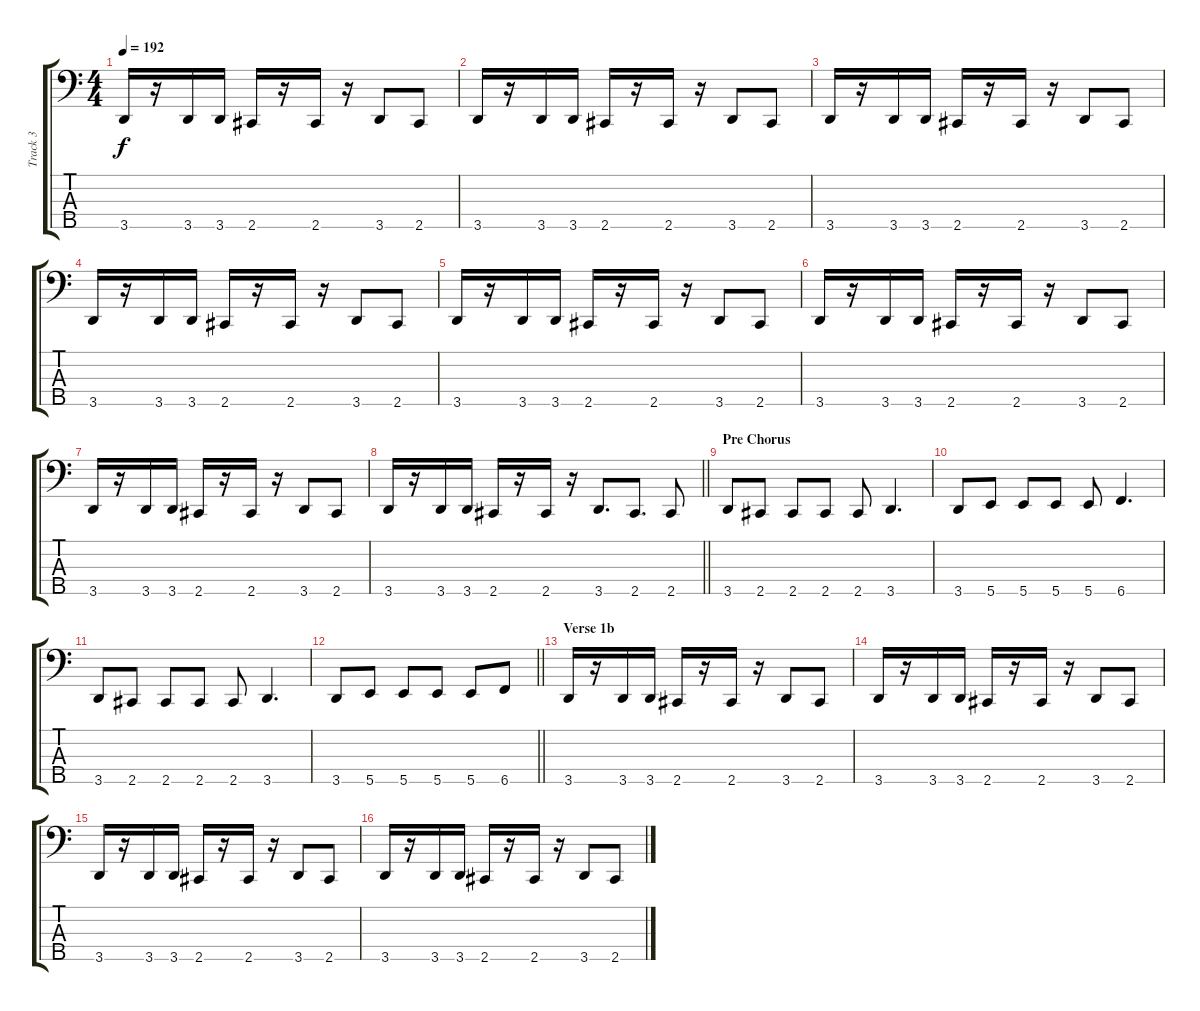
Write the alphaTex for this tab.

\track ("Track 3" "Track 3") {instrument electricbassfinger}
\staff {score tabs}
\tuning (G2 D2 A1 E1 B0) {hide}
\ts (4 4)
\tempo 192
\clef f4
\ks c
3.5.16{dy f} r.16 3.5.16 3.5.16 2.5.16 r.16 2.5.16 r.16 3.5.8 2.5.8 |
3.5.16 r.16 3.5.16 3.5.16 2.5.16 r.16 2.5.16 r.16 3.5.8 2.5.8 |
3.5.16 r.16 3.5.16 3.5.16 2.5.16 r.16 2.5.16 r.16 3.5.8 2.5.8 |
3.5.16 r.16 3.5.16 3.5.16 2.5.16 r.16 2.5.16 r.16 3.5.8 2.5.8 |
3.5.16 r.16 3.5.16 3.5.16 2.5.16 r.16 2.5.16 r.16 3.5.8 2.5.8 |
3.5.16 r.16 3.5.16 3.5.16 2.5.16 r.16 2.5.16 r.16 3.5.8 2.5.8 |
3.5.16 r.16 3.5.16 3.5.16 2.5.16 r.16 2.5.16 r.16 3.5.8 2.5.8 |
\barLineRight lightlight
3.5.16 r.16 3.5.16 3.5.16 2.5.16 r.16 2.5.16 r.16 3.5.8{d} 2.5.8{d} 2.5.8 |
\section ("" "Pre Chorus")
3.5.8 2.5.8 2.5.8 2.5.8 2.5.8 3.5.4{d} |
3.5.8 5.5.8 5.5.8 5.5.8 5.5.8 6.5.4{d} |
3.5.8 2.5.8 2.5.8 2.5.8 2.5.8 3.5.4{d} |
\barLineRight lightlight
3.5.8 5.5.8 5.5.8 5.5.8 5.5.8 6.5.8 |
\section ("" "Verse 1b")
3.5.16 r.16 3.5.16 3.5.16 2.5.16 r.16 2.5.16 r.16 3.5.8 2.5.8 |
3.5.16 r.16 3.5.16 3.5.16 2.5.16 r.16 2.5.16 r.16 3.5.8 2.5.8 |
3.5.16 r.16 3.5.16 3.5.16 2.5.16 r.16 2.5.16 r.16 3.5.8 2.5.8 |
3.5.16 r.16 3.5.16 3.5.16 2.5.16 r.16 2.5.16 r.16 3.5.8 2.5.8
